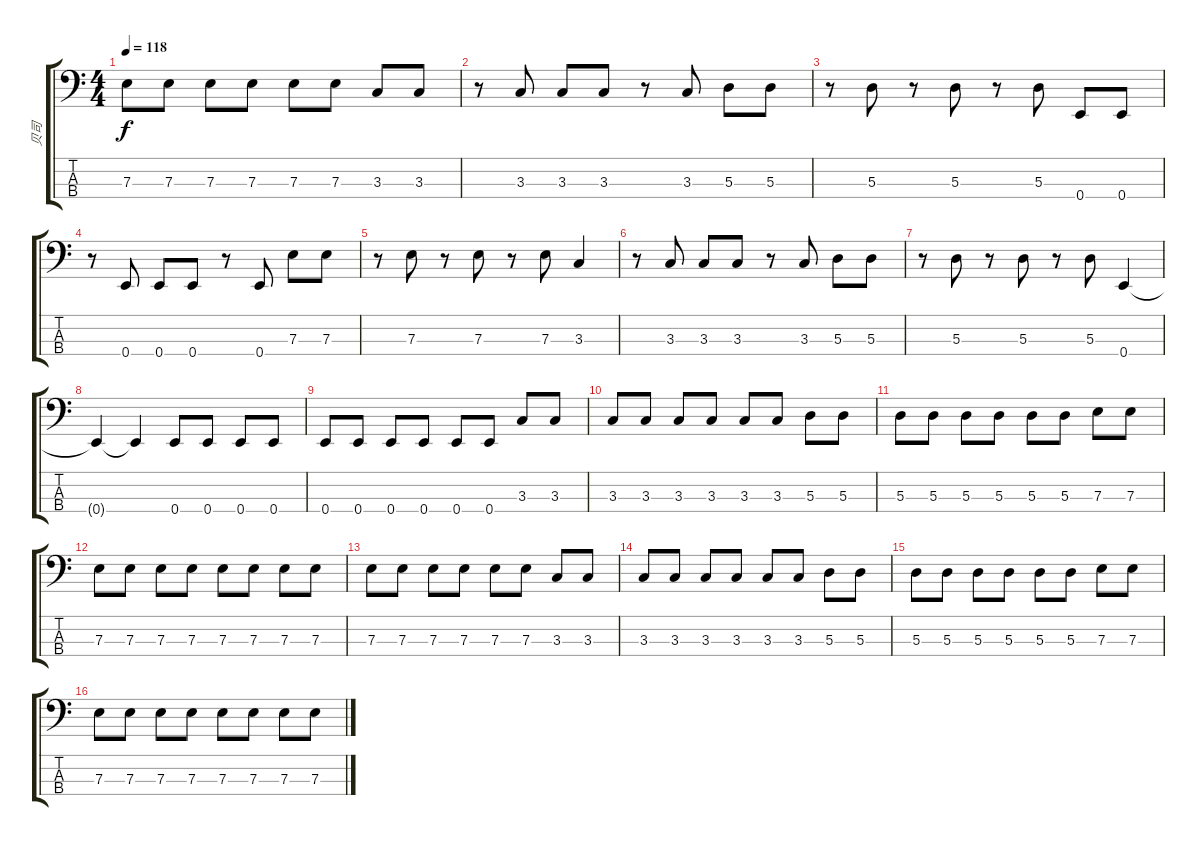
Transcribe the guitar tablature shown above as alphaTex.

\track ("贝司" "贝司") {instrument electricguitarmuted}
\staff {score tabs}
\tuning (G2 D2 A1 E1) {hide}
\ts (4 4)
\tempo 118
\clef f4
\ks c
7.3.8{dy f} 7.3.8 7.3.8 7.3.8 7.3.8 7.3.8 3.3.8 3.3.8 |
r.8 3.3.8 3.3.8 3.3.8 r.8 3.3.8 5.3.8 5.3.8 |
r.8 5.3.8 r.8 5.3.8 r.8 5.3.8 0.4.8 0.4.8 |
r.8 0.4.8 0.4.8 0.4.8 r.8 0.4.8 7.3.8 7.3.8 |
r.8 7.3.8 r.8 7.3.8 r.8 7.3.8 3.3.4 |
r.8 3.3.8 3.3.8 3.3.8 r.8 3.3.8 5.3.8 5.3.8 |
r.8 5.3.8 r.8 5.3.8 r.8 5.3.8 0.4.4 |
0.4{t}.4 0.4{t}.4 0.4.8 0.4.8 0.4.8 0.4.8 |
0.4.8 0.4.8 0.4.8 0.4.8 0.4.8 0.4.8 3.3.8 3.3.8 |
3.3.8 3.3.8 3.3.8 3.3.8 3.3.8 3.3.8 5.3.8 5.3.8 |
5.3.8 5.3.8 5.3.8 5.3.8 5.3.8 5.3.8 7.3.8 7.3.8 |
7.3.8 7.3.8 7.3.8 7.3.8 7.3.8 7.3.8 7.3.8 7.3.8 |
7.3.8 7.3.8 7.3.8 7.3.8 7.3.8 7.3.8 3.3.8 3.3.8 |
3.3.8 3.3.8 3.3.8 3.3.8 3.3.8 3.3.8 5.3.8 5.3.8 |
5.3.8 5.3.8 5.3.8 5.3.8 5.3.8 5.3.8 7.3.8 7.3.8 |
7.3.8 7.3.8 7.3.8 7.3.8 7.3.8 7.3.8 7.3.8 7.3.8
